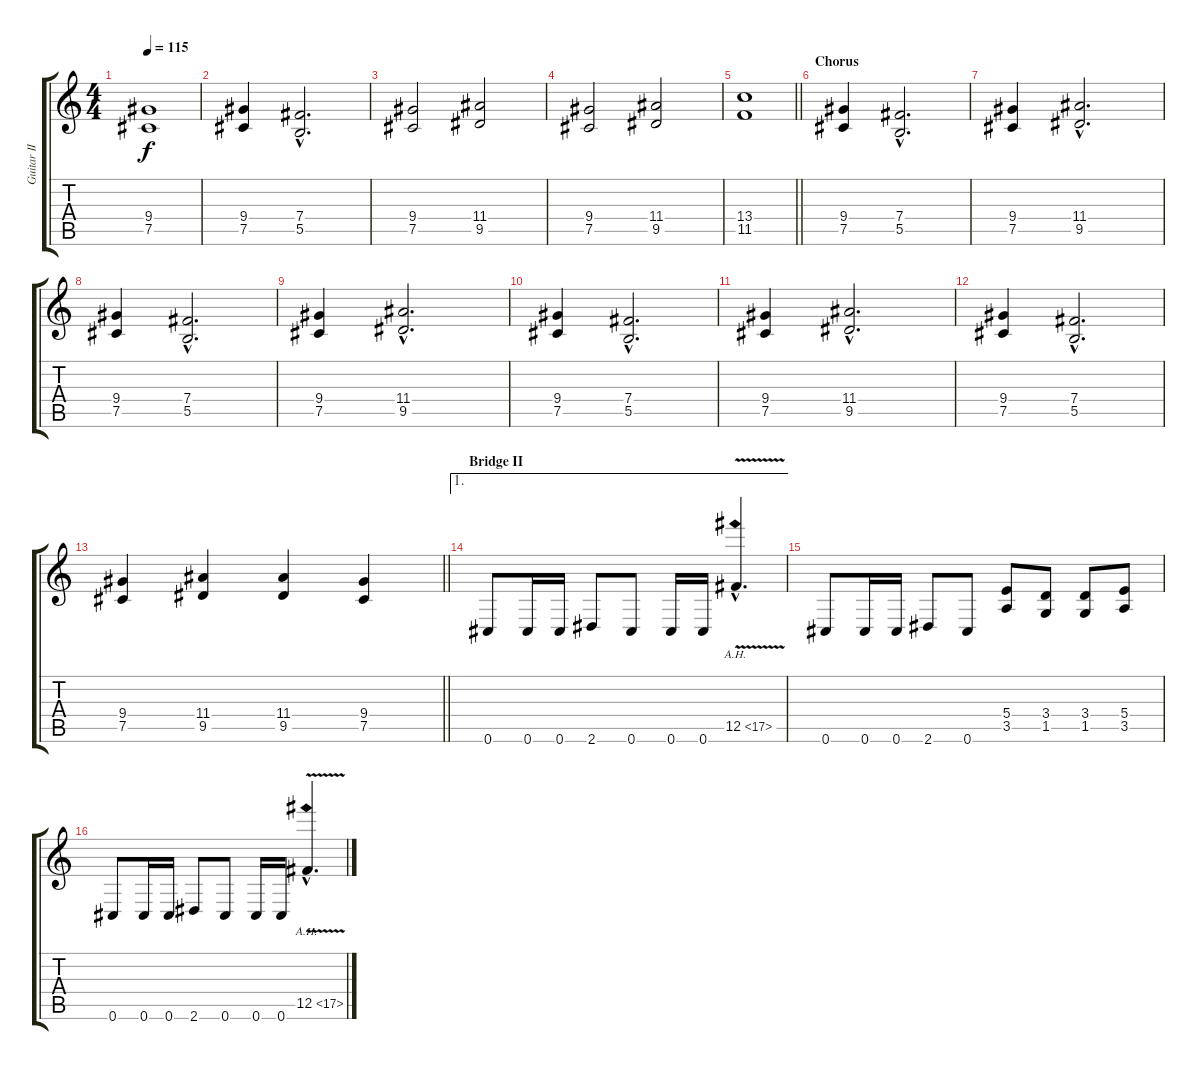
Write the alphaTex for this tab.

\track ("Guitar II" "Guitar II") {instrument distortionguitar}
\staff {score tabs}
\tuning (Db4 Ab3 E3 B2 Gb2 Db2) {hide}
\ts (4 4)
\tempo 115
\clef g2
\ks c
(9.4 7.5).1{dy f} |
(9.4 7.5).4 (7.4{hac} 5.5{hac}).2{d} |
(9.4 7.5).2 (11.4 9.5).2 |
(9.4 7.5).2 (11.4 9.5).2 |
\barLineRight lightlight
(13.4 11.5).1 |
\section ("" "Chorus")
(9.4 7.5).4 (7.4{hac} 5.5{hac}).2{d} |
(9.4 7.5).4 (11.4{hac} 9.5{hac}).2{d} |
(9.4 7.5).4 (7.4{hac} 5.5{hac}).2{d} |
(9.4 7.5).4 (11.4{hac} 9.5{hac}).2{d} |
(9.4 7.5).4 (7.4{hac} 5.5{hac}).2{d} |
(9.4 7.5).4 (11.4{hac} 9.5{hac}).2{d} |
(9.4 7.5).4 (7.4{hac} 5.5{hac}).2{d} |
\barLineRight lightlight
(9.4 7.5).4 (11.4 9.5).4 (11.4 9.5).4 (9.4 7.5).4 |
\ae 1
\section ("" "Bridge II")
0.6.8 0.6.16 0.6.16 2.6.8 0.6.8 0.6.16 0.6.16 12.5{ah 5 v hac}.4{d} |
0.6.8 0.6.16 0.6.16 2.6.8 0.6.8 (5.4 3.5).8 (3.4 1.5).8 (3.4 1.5).8 (5.4 3.5).8 |
0.6.8 0.6.16 0.6.16 2.6.8 0.6.8 0.6.16 0.6.16 12.5{ah 5 v hac}.4{d}
